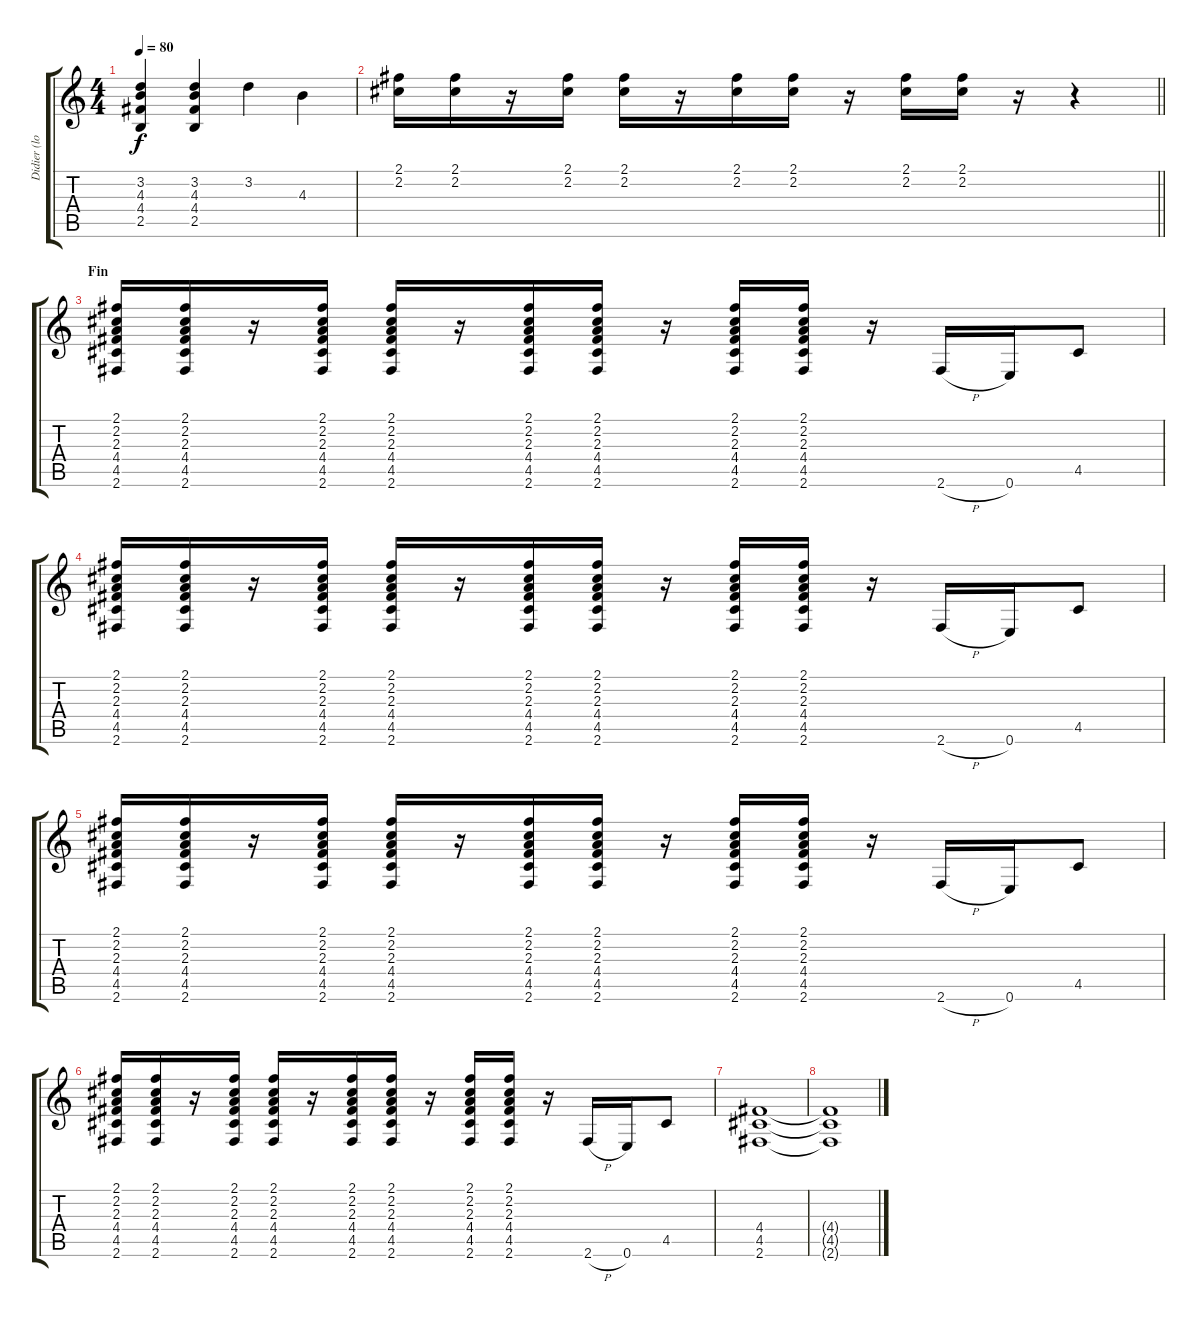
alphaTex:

\track ("Didier (lors de l'enregistrement)" "Didier (lo") {instrument overdrivenguitar}
\staff {score tabs}
\tuning (E4 B3 G3 D3 A2 E2) {hide}
\ts (4 4)
\tempo 80
\clef g2
\ks c
(3.2 4.3 4.4 2.5).4{dy f} (3.2 4.3 4.4 2.5).4 3.2.4 4.3.4 |
\barLineRight lightlight
(2.1 2.2).16 (2.1 2.2).16 r.16 (2.1 2.2).16 (2.1 2.2).16 r.16 (2.1 2.2).16 (2.1 2.2).16 r.16 (2.1 2.2).16 (2.1 2.2).16 r.16 r.4 |
\section ("" "Fin")
(2.1 2.2 2.3 4.4 4.5 2.6).16 (2.1 2.2 2.3 4.4 4.5 2.6).16 r.16 (2.1 2.2 2.3 4.4 4.5 2.6).16 (2.1 2.2 2.3 4.4 4.5 2.6).16 r.16 (2.1 2.2 2.3 4.4 4.5 2.6).16 (2.1 2.2 2.3 4.4 4.5 2.6).16 r.16 (2.1 2.2 2.3 4.4 4.5 2.6).16 (2.1 2.2 2.3 4.4 4.5 2.6).16 r.16 2.6{h}.16 0.6.16 4.5.8 |
(2.1 2.2 2.3 4.4 4.5 2.6).16 (2.1 2.2 2.3 4.4 4.5 2.6).16 r.16 (2.1 2.2 2.3 4.4 4.5 2.6).16 (2.1 2.2 2.3 4.4 4.5 2.6).16 r.16 (2.1 2.2 2.3 4.4 4.5 2.6).16 (2.1 2.2 2.3 4.4 4.5 2.6).16 r.16 (2.1 2.2 2.3 4.4 4.5 2.6).16 (2.1 2.2 2.3 4.4 4.5 2.6).16 r.16 2.6{h}.16 0.6.16 4.5.8 |
(2.1 2.2 2.3 4.4 4.5 2.6).16 (2.1 2.2 2.3 4.4 4.5 2.6).16 r.16 (2.1 2.2 2.3 4.4 4.5 2.6).16 (2.1 2.2 2.3 4.4 4.5 2.6).16 r.16 (2.1 2.2 2.3 4.4 4.5 2.6).16 (2.1 2.2 2.3 4.4 4.5 2.6).16 r.16 (2.1 2.2 2.3 4.4 4.5 2.6).16 (2.1 2.2 2.3 4.4 4.5 2.6).16 r.16 2.6{h}.16 0.6.16 4.5.8 |
(2.1 2.2 2.3 4.4 4.5 2.6).16 (2.1 2.2 2.3 4.4 4.5 2.6).16 r.16 (2.1 2.2 2.3 4.4 4.5 2.6).16 (2.1 2.2 2.3 4.4 4.5 2.6).16 r.16 (2.1 2.2 2.3 4.4 4.5 2.6).16 (2.1 2.2 2.3 4.4 4.5 2.6).16 r.16 (2.1 2.2 2.3 4.4 4.5 2.6).16 (2.1 2.2 2.3 4.4 4.5 2.6).16 r.16 2.6{h}.16 0.6.16 4.5.8 |
(4.4 4.5 2.6).1 |
(4.4{t} 4.5{t} 2.6{t}).1
